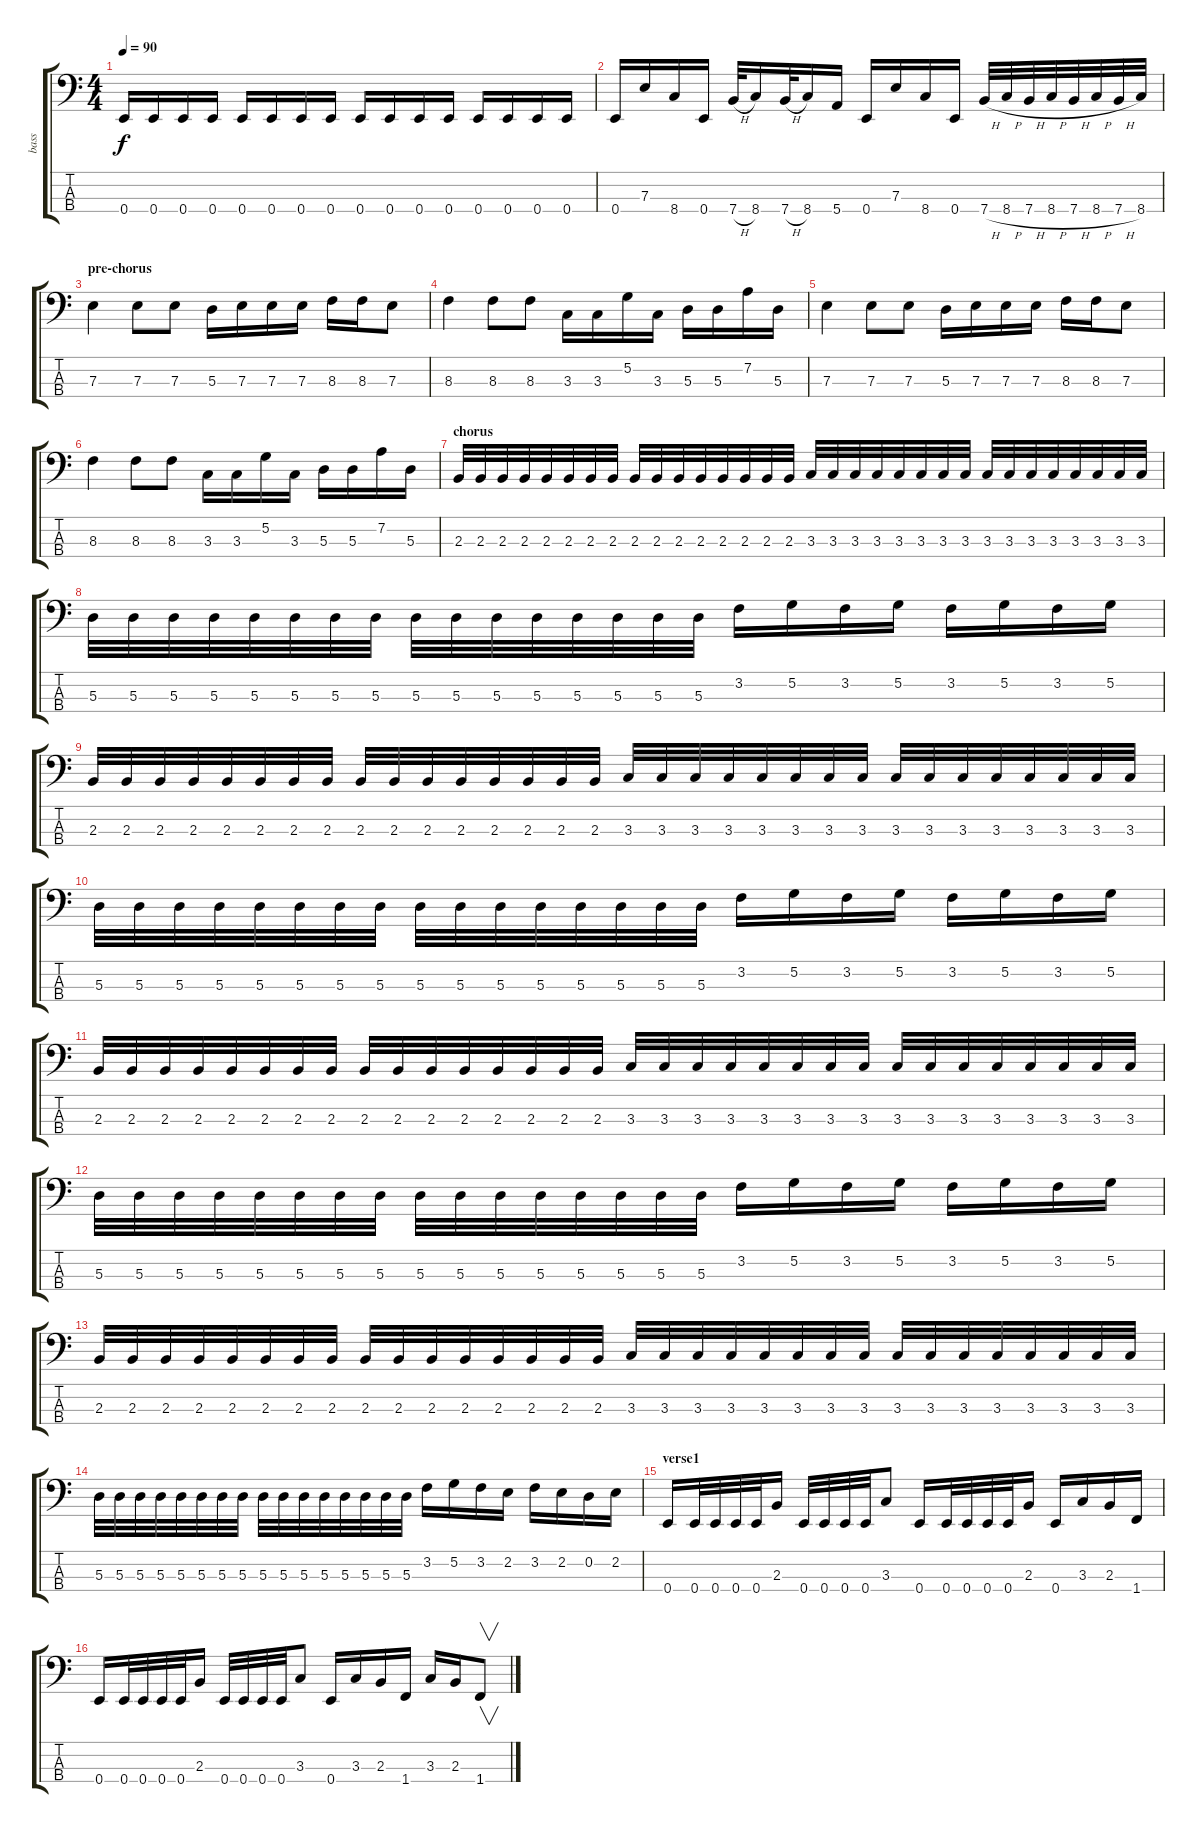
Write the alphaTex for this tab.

\track ("bass" "bass") {instrument electricbassfinger}
\staff {score tabs}
\tuning (G2 D2 A1 E1) {hide}
\ts (4 4)
\tempo 90
\clef f4
\ks c
0.4.16{dy f} 0.4.16 0.4.16 0.4.16 0.4.16 0.4.16 0.4.16 0.4.16 0.4.16 0.4.16 0.4.16 0.4.16 0.4.16 0.4.16 0.4.16 0.4.16 |
0.4.16 7.3.16 8.4.16 0.4.16 7.4{h}.32 8.4.16 7.4{h}.32 8.4.16 5.4.16 0.4.16 7.3.16 8.4.16 0.4.16 7.4{h}.32 8.4{h}.32 7.4{h}.32 8.4{h}.32 7.4{h}.32 8.4{h}.32 7.4{h}.32 8.4.32 |
\section ("" "pre-chorus")
7.3.4 7.3.8 7.3.8 5.3.16 7.3.16 7.3.16 7.3.16 8.3.16 8.3.16 7.3.8 |
8.3.4 8.3.8 8.3.8 3.3.16 3.3.16 5.2.16 3.3.16 5.3.16 5.3.16 7.2.16 5.3.16 |
7.3.4 7.3.8 7.3.8 5.3.16 7.3.16 7.3.16 7.3.16 8.3.16 8.3.16 7.3.8 |
8.3.4 8.3.8 8.3.8 3.3.16 3.3.16 5.2.16 3.3.16 5.3.16 5.3.16 7.2.16 5.3.16 |
\section ("" "chorus")
2.3.32 2.3.32 2.3.32 2.3.32 2.3.32 2.3.32 2.3.32 2.3.32 2.3.32 2.3.32 2.3.32 2.3.32 2.3.32 2.3.32 2.3.32 2.3.32 3.3.32 3.3.32 3.3.32 3.3.32 3.3.32 3.3.32 3.3.32 3.3.32 3.3.32 3.3.32 3.3.32 3.3.32 3.3.32 3.3.32 3.3.32 3.3.32 |
5.3.32 5.3.32 5.3.32 5.3.32 5.3.32 5.3.32 5.3.32 5.3.32 5.3.32 5.3.32 5.3.32 5.3.32 5.3.32 5.3.32 5.3.32 5.3.32 3.2.16 5.2.16 3.2.16 5.2.16 3.2.16 5.2.16 3.2.16 5.2.16 |
2.3.32 2.3.32 2.3.32 2.3.32 2.3.32 2.3.32 2.3.32 2.3.32 2.3.32 2.3.32 2.3.32 2.3.32 2.3.32 2.3.32 2.3.32 2.3.32 3.3.32 3.3.32 3.3.32 3.3.32 3.3.32 3.3.32 3.3.32 3.3.32 3.3.32 3.3.32 3.3.32 3.3.32 3.3.32 3.3.32 3.3.32 3.3.32 |
5.3.32 5.3.32 5.3.32 5.3.32 5.3.32 5.3.32 5.3.32 5.3.32 5.3.32 5.3.32 5.3.32 5.3.32 5.3.32 5.3.32 5.3.32 5.3.32 3.2.16 5.2.16 3.2.16 5.2.16 3.2.16 5.2.16 3.2.16 5.2.16 |
2.3.32 2.3.32 2.3.32 2.3.32 2.3.32 2.3.32 2.3.32 2.3.32 2.3.32 2.3.32 2.3.32 2.3.32 2.3.32 2.3.32 2.3.32 2.3.32 3.3.32 3.3.32 3.3.32 3.3.32 3.3.32 3.3.32 3.3.32 3.3.32 3.3.32 3.3.32 3.3.32 3.3.32 3.3.32 3.3.32 3.3.32 3.3.32 |
5.3.32 5.3.32 5.3.32 5.3.32 5.3.32 5.3.32 5.3.32 5.3.32 5.3.32 5.3.32 5.3.32 5.3.32 5.3.32 5.3.32 5.3.32 5.3.32 3.2.16 5.2.16 3.2.16 5.2.16 3.2.16 5.2.16 3.2.16 5.2.16 |
2.3.32 2.3.32 2.3.32 2.3.32 2.3.32 2.3.32 2.3.32 2.3.32 2.3.32 2.3.32 2.3.32 2.3.32 2.3.32 2.3.32 2.3.32 2.3.32 3.3.32 3.3.32 3.3.32 3.3.32 3.3.32 3.3.32 3.3.32 3.3.32 3.3.32 3.3.32 3.3.32 3.3.32 3.3.32 3.3.32 3.3.32 3.3.32 |
5.3.32 5.3.32 5.3.32 5.3.32 5.3.32 5.3.32 5.3.32 5.3.32 5.3.32 5.3.32 5.3.32 5.3.32 5.3.32 5.3.32 5.3.32 5.3.32 3.2.16 5.2.16 3.2.16 2.2.16 3.2.16 2.2.16 0.2.16 2.2.16 |
\section ("" "verse1")
0.4.16 0.4.32 0.4.32 0.4.32 0.4.32 2.3.16 0.4.32 0.4.32 0.4.32 0.4.32 3.3.8 0.4.16 0.4.32 0.4.32 0.4.32 0.4.32 2.3.16 0.4.16 3.3.16 2.3.16 1.4.16 |
0.4.16 0.4.32 0.4.32 0.4.32 0.4.32 2.3.16 0.4.32 0.4.32 0.4.32 0.4.32 3.3.8 0.4.16 3.3.16 2.3.16 1.4.16 3.3.16 2.3.16 1.4.8{v}
